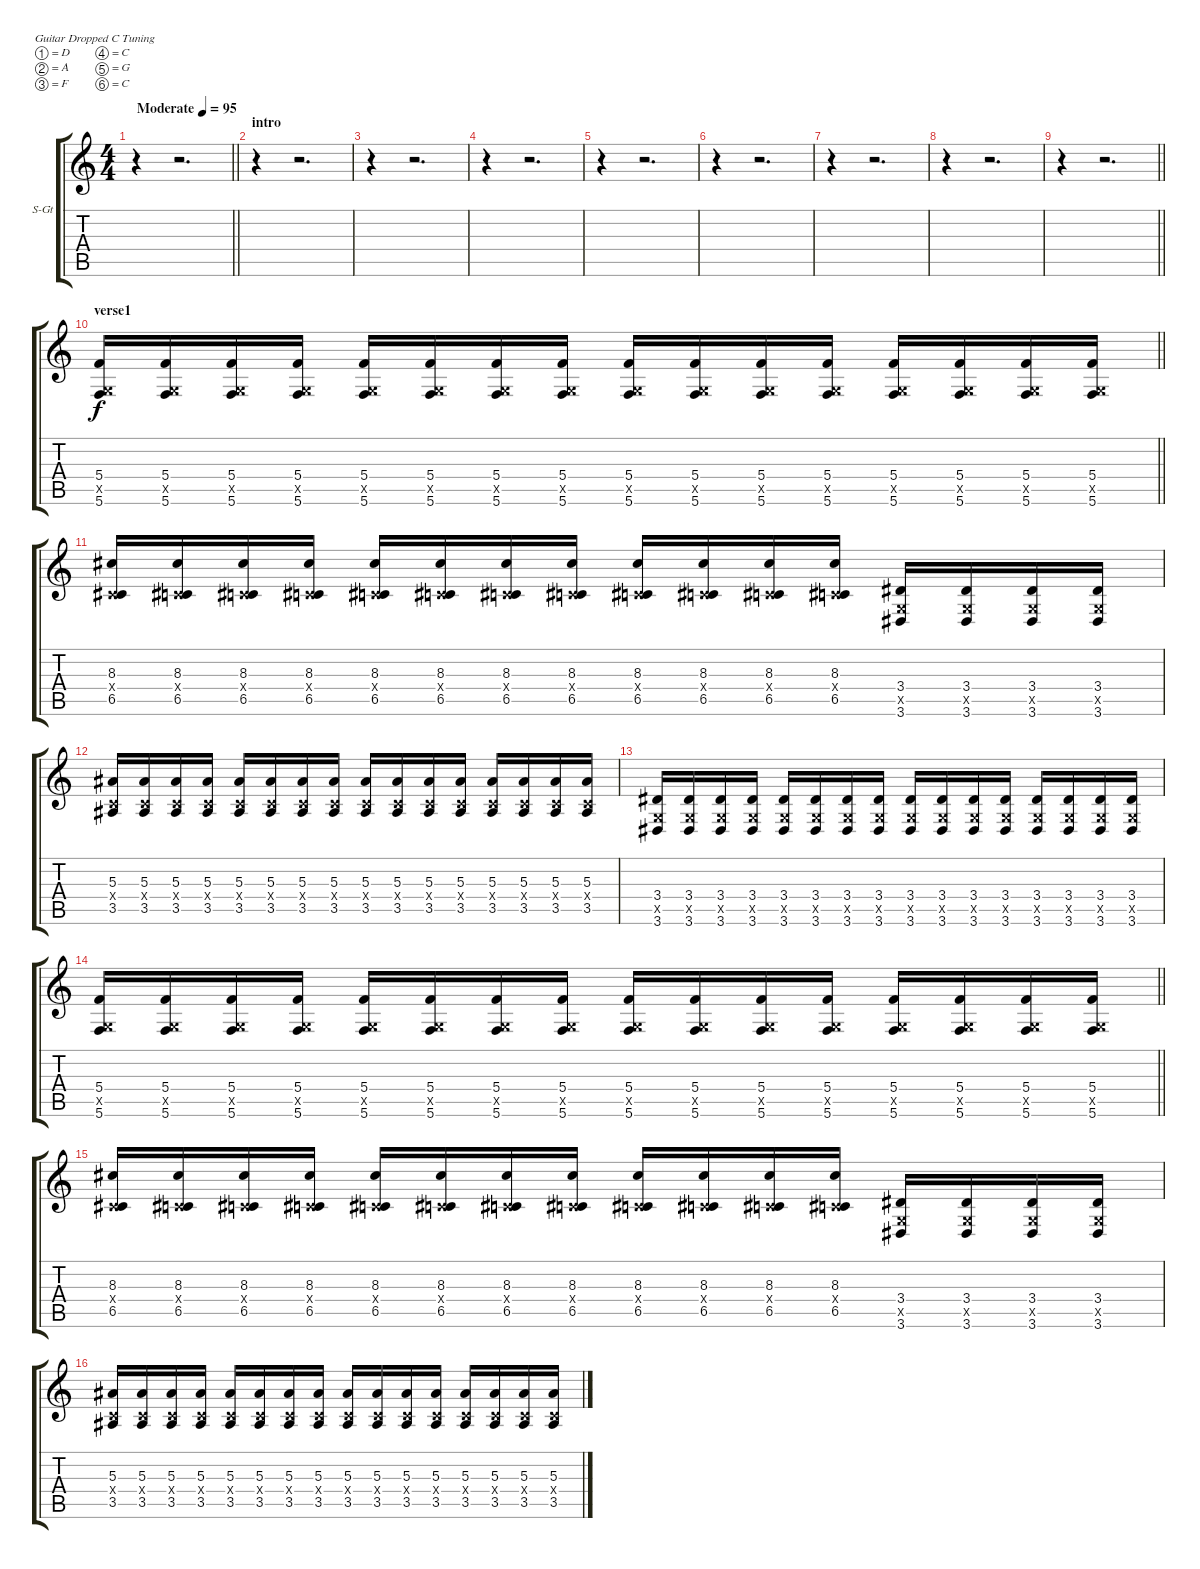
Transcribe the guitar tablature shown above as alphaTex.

\bracketExtendMode groupsimilarinstruments
\firstSystemTrackNameOrientation horizontal
\otherSystemsTrackNameOrientation horizontal
\track ("guitar2" "S-Gt") {instrument acousticguitarsteel}
\staff {score tabs}
\tuning (D4 A3 F3 C3 G2 C2)
\ts (4 4)
\beaming (8 2 2 2 2)
\tempo (95 "Moderate")
\clef g2
\barLineRight lightlight
\ks c
r.4{dy f instrument acousticguitarsteel} r.2{d} |
\section ("" "intro")
r.4 r.2{d} |
r.4 r.2{d} |
r.4 r.2{d} |
r.4 r.2{d} |
r.4 r.2{d} |
r.4 r.2{d} |
r.4 r.2{d} |
\barLineRight lightlight
r.4 r.2{d} |
\section ("" "verse1")
\barLineRight lightlight
(5.4 0.5{x} 5.6).16 (5.4 0.5{x} 5.6).16 (5.4 0.5{x} 5.6).16 (5.4 0.5{x} 5.6).16 (5.4 0.5{x} 5.6).16 (5.4 0.5{x} 5.6).16 (5.4 0.5{x} 5.6).16 (5.4 0.5{x} 5.6).16 (5.4 0.5{x} 5.6).16 (5.4 0.5{x} 5.6).16 (5.4 0.5{x} 5.6).16 (5.4 0.5{x} 5.6).16 (5.4 0.5{x} 5.6).16 (5.4 0.5{x} 5.6).16 (5.4 0.5{x} 5.6).16 (5.4 0.5{x} 5.6).16 |
(8.3 0.4{x} 6.5).16 (8.3 0.4{x} 6.5).16 (8.3 0.4{x} 6.5).16 (8.3 0.4{x} 6.5).16 (8.3 0.4{x} 6.5).16 (8.3 0.4{x} 6.5).16 (8.3 0.4{x} 6.5).16 (8.3 0.4{x} 6.5).16 (8.3 0.4{x} 6.5).16 (8.3 0.4{x} 6.5).16 (8.3 0.4{x} 6.5).16 (8.3 0.4{x} 6.5).16 (3.4 0.5{x} 3.6).16 (3.4 0.5{x} 3.6).16 (3.4 0.5{x} 3.6).16 (3.4 0.5{x} 3.6).16 |
(5.3 0.4{x} 3.5).16 (5.3 0.4{x} 3.5).16 (5.3 0.4{x} 3.5).16 (5.3 0.4{x} 3.5).16 (5.3 0.4{x} 3.5).16 (5.3 0.4{x} 3.5).16 (5.3 0.4{x} 3.5).16 (5.3 0.4{x} 3.5).16 (5.3 0.4{x} 3.5).16 (5.3 0.4{x} 3.5).16 (5.3 0.4{x} 3.5).16 (5.3 0.4{x} 3.5).16 (5.3 0.4{x} 3.5).16 (5.3 0.4{x} 3.5).16 (5.3 0.4{x} 3.5).16 (5.3 0.4{x} 3.5).16 |
(3.4 0.5{x} 3.6).16 (3.4 0.5{x} 3.6).16 (3.4 0.5{x} 3.6).16 (3.4 0.5{x} 3.6).16 (3.4 0.5{x} 3.6).16 (3.4 0.5{x} 3.6).16 (3.4 0.5{x} 3.6).16 (3.4 0.5{x} 3.6).16 (3.4 0.5{x} 3.6).16 (3.4 0.5{x} 3.6).16 (3.4 0.5{x} 3.6).16 (3.4 0.5{x} 3.6).16 (3.4 0.5{x} 3.6).16 (3.4 0.5{x} 3.6).16 (3.4 0.5{x} 3.6).16 (3.4 0.5{x} 3.6).16 |
\barLineRight lightlight
(5.4 0.5{x} 5.6).16 (5.4 0.5{x} 5.6).16 (5.4 0.5{x} 5.6).16 (5.4 0.5{x} 5.6).16 (5.4 0.5{x} 5.6).16 (5.4 0.5{x} 5.6).16 (5.4 0.5{x} 5.6).16 (5.4 0.5{x} 5.6).16 (5.4 0.5{x} 5.6).16 (5.4 0.5{x} 5.6).16 (5.4 0.5{x} 5.6).16 (5.4 0.5{x} 5.6).16 (5.4 0.5{x} 5.6).16 (5.4 0.5{x} 5.6).16 (5.4 0.5{x} 5.6).16 (5.4 0.5{x} 5.6).16 |
(8.3 0.4{x} 6.5).16 (8.3 0.4{x} 6.5).16 (8.3 0.4{x} 6.5).16 (8.3 0.4{x} 6.5).16 (8.3 0.4{x} 6.5).16 (8.3 0.4{x} 6.5).16 (8.3 0.4{x} 6.5).16 (8.3 0.4{x} 6.5).16 (8.3 0.4{x} 6.5).16 (8.3 0.4{x} 6.5).16 (8.3 0.4{x} 6.5).16 (8.3 0.4{x} 6.5).16 (3.4 0.5{x} 3.6).16 (3.4 0.5{x} 3.6).16 (3.4 0.5{x} 3.6).16 (3.4 0.5{x} 3.6).16 |
(5.3 0.4{x} 3.5).16 (5.3 0.4{x} 3.5).16 (5.3 0.4{x} 3.5).16 (5.3 0.4{x} 3.5).16 (5.3 0.4{x} 3.5).16 (5.3 0.4{x} 3.5).16 (5.3 0.4{x} 3.5).16 (5.3 0.4{x} 3.5).16 (5.3 0.4{x} 3.5).16 (5.3 0.4{x} 3.5).16 (5.3 0.4{x} 3.5).16 (5.3 0.4{x} 3.5).16 (5.3 0.4{x} 3.5).16 (5.3 0.4{x} 3.5).16 (5.3 0.4{x} 3.5).16 (5.3 0.4{x} 3.5).16
